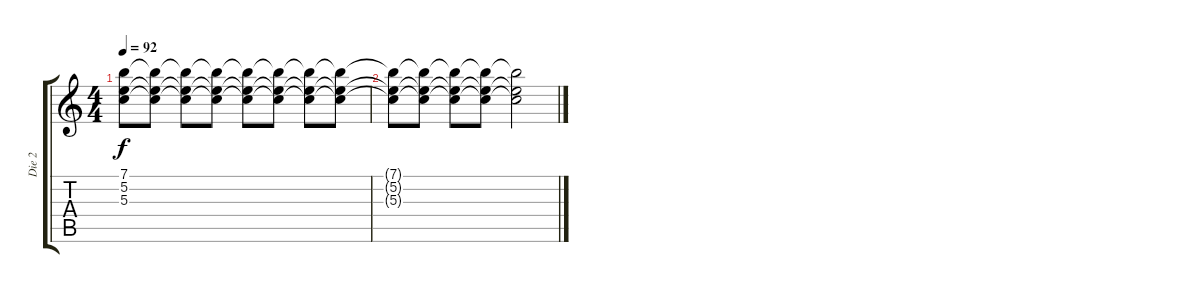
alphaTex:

\track ("Die 2" "Die 2") {instrument distortionguitar}
\staff {score tabs}
\tuning (E4 B3 G3 D3 A2 E2) {hide}
\ts (4 4)
\tempo 92
\clef g2
\ks c
(7.1 5.2 5.3).8{dy f volume 0 instrument distortionguitar} (7.1{t} 5.2{t} 5.3{t}).8{volume 1} (7.1{t} 5.2{t} 5.3{t}).8{volume 4} (7.1{t} 5.2{t} 5.3{t}).8{volume 6} (7.1{t} 5.2{t} 5.3{t}).8{volume 8} (7.1{t} 5.2{t} 5.3{t}).8{volume 9} (7.1{t} 5.2{t} 5.3{t}).8{volume 10} (7.1{t} 5.2{t} 5.3{t}).8{volume 11} |
(7.1{t} 5.2{t} 5.3{t}).8{volume 13} (7.1{t} 5.2{t} 5.3{t}).8{volume 15} (7.1{t} 5.2{t} 5.3{t}).8{volume 16} (7.1{t} 5.2{t} 5.3{t}).8{volume 16} (7.1{t} 5.2{t} 5.3{t}).2{volume 16}
